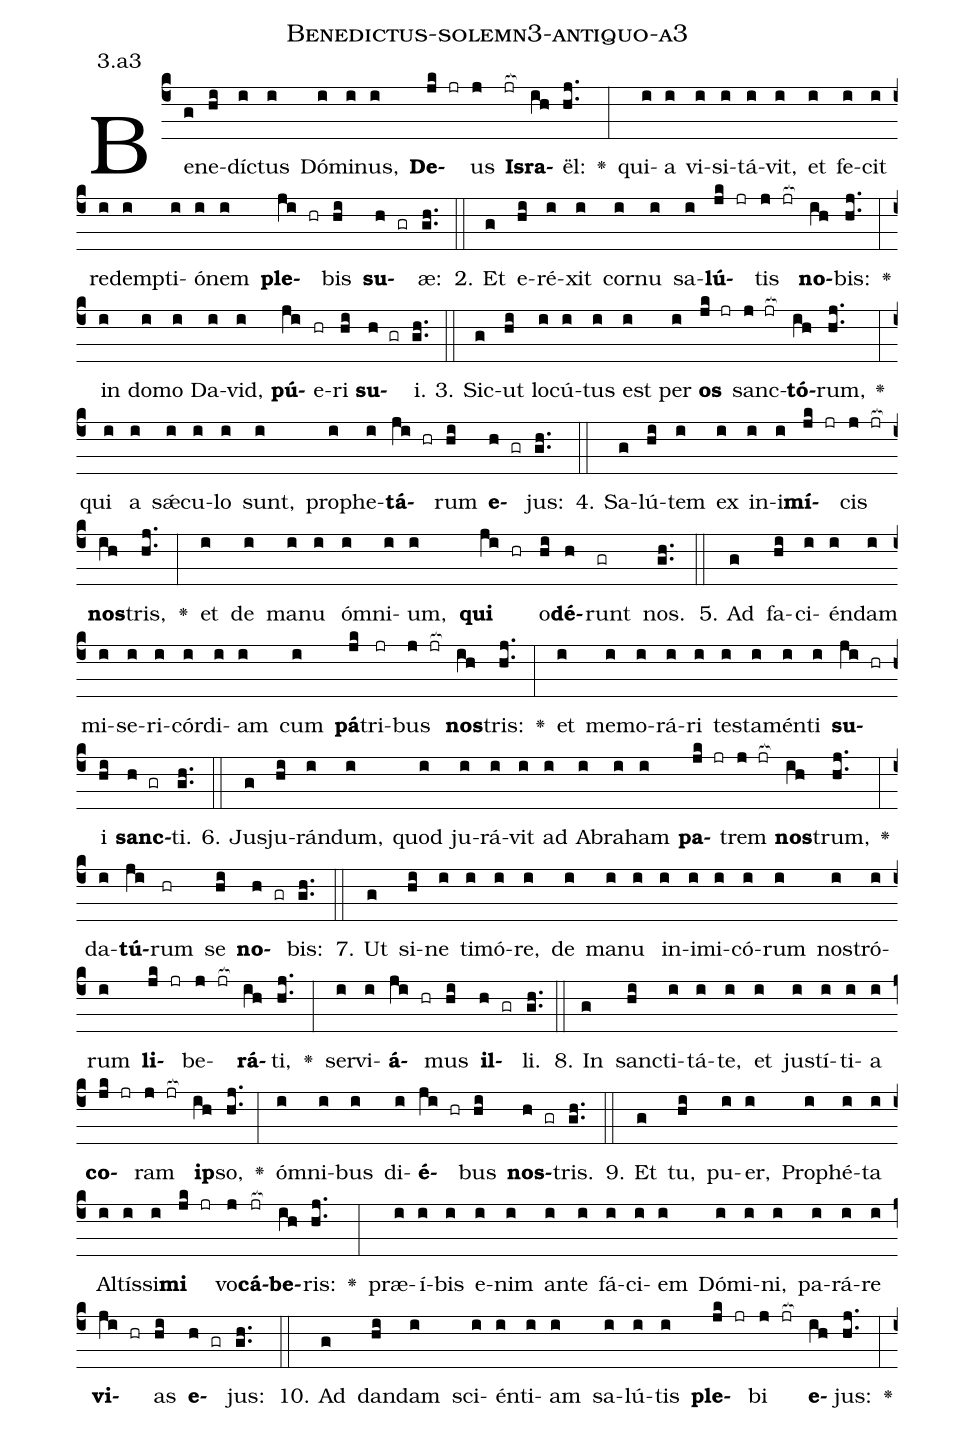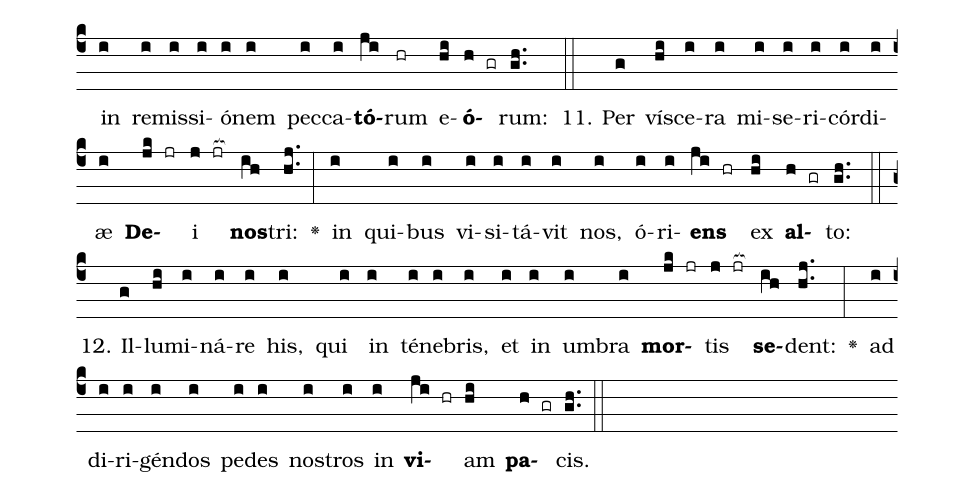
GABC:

name: Benedictus-solemn3-antiquo-a3;
annotation: 3.a3;
%%
(c4)Be(g)ne(hi)díc(i)tus(i) Dó(i)mi(i)nus,(i) <b>De</b>(jk jr)us(j) <b>Is</b>(jr[ocb:1{])<b>ra</b>(ih[ocb:0}])ël:(hj..) <v>\greheightstar</v>(:) qui(i)a(i) vi(i)si(i)tá(i)vit,(i) et(i) fe(i)cit(i) red(i)emp(i)ti(i)ó(i)nem(i) <b>ple</b>(ji hr)bis(hi) <b>su</b>(h gr)æ:(gh..) (::)
2. Et(g) e(hi)ré(i)xit(i) cor(i)nu(i) sa(i)<b>lú</b>(jk jr)tis(j jr[ocb:1{]) <b>no</b>(ih[ocb:0}])bis:(hj..) <v>\greheightstar</v>(:) in(i) do(i)mo(i) Da(i)vid,(i) <b>pú</b>(ji)e(hr)ri(hi) <b>su</b>(h gr)i.(gh..) (::)
3. Sic(g)ut(hi) lo(i)cú(i)tus(i) est(i) per(i) <b>os</b>(jk jr) sanc(j jr[ocb:1{])<b>tó</b>(ih[ocb:0}])rum,(hj..) <v>\greheightstar</v>(:) qui(i) a(i) sǽ(i)cu(i)lo(i) sunt,(i) pro(i)phe(i)<b>tá</b>(ji hr)rum(hi) <b>e</b>(h gr)jus:(gh..) (::)
4. Sa(g)lú(hi)tem(i) ex(i) in(i)i(i)<b>mí</b>(jk jr)cis(j jr[ocb:1{]) <b>nos</b>(ih[ocb:0}])tris,(hj..) <v>\greheightstar</v>(:) et(i) de(i) ma(i)nu(i) óm(i)ni(i)um,(i) <b>qui</b>(ji hr) o(hi)<b>dé</b>(h)runt(gr) nos.(gh..) (::)
5. Ad(g) fa(hi)ci(i)én(i)dam(i) mi(i)se(i)ri(i)cór(i)di(i)am(i) cum(i) <b>pá</b>(jk)tri(jr)bus(j jr[ocb:1{]) <b>nos</b>(ih[ocb:0}])tris:(hj..) <v>\greheightstar</v>(:) et(i) me(i)mo(i)rá(i)ri(i) tes(i)ta(i)mén(i)ti(i) <b>su</b>(ji hr)i(hi) <b>sanc</b>(h gr)ti.(gh..) (::)
6. Ju(g)sju(hi)rán(i)dum,(i) quod(i) ju(i)rá(i)vit(i) ad(i) A(i)bra(i)ham(i) <b>pa</b>(jk jr)trem(j jr[ocb:1{]) <b>nos</b>(ih[ocb:0}])trum,(hj..) <v>\greheightstar</v>(:) da(i)<b>tú</b>(ji)rum(hr) se(hi) <b>no</b>(h gr)bis:(gh..) (::)
7. Ut(g) si(hi)ne(i) ti(i)mó(i)re,(i) de(i) ma(i)nu(i) in(i)i(i)mi(i)có(i)rum(i) nos(i)tró(i)rum(i) <b>li</b>(jk jr)be(j jr[ocb:1{])<b>rá</b>(ih[ocb:0}])ti,(hj..) <v>\greheightstar</v>(:) ser(i)vi(i)<b>á</b>(ji hr)mus(hi) <b>il</b>(h gr)li.(gh..) (::)
8. In(g) sanc(hi)ti(i)tá(i)te,(i) et(i) jus(i)tí(i)ti(i)a(i) <b>co</b>(jk jr)ram(j jr[ocb:1{]) <b>ip</b>(ih[ocb:0}])so,(hj..) <v>\greheightstar</v>(:) óm(i)ni(i)bus(i) di(i)<b>é</b>(ji hr)bus(hi) <b>nos</b>(h gr)tris.(gh..) (::)
9. Et(g) tu,(hi) pu(i)er,(i) Pro(i)phé(i)ta(i) Al(i)tís(i)si(i)<b>mi</b>(jk jr) vo(j)<b>cá</b>(jr[ocb:1{])<b>be</b>(ih[ocb:0}])ris:(hj..) <v>\greheightstar</v>(:) præ(i)í(i)bis(i) e(i)nim(i) an(i)te(i) fá(i)ci(i)em(i) Dó(i)mi(i)ni,(i) pa(i)rá(i)re(i) <b>vi</b>(ji hr)as(hi) <b>e</b>(h gr)jus:(gh..) (::)
10. Ad(g) dan(hi)dam(i) sci(i)én(i)ti(i)am(i) sa(i)lú(i)tis(i) <b>ple</b>(jk jr)bi(j jr[ocb:1{]) <b>e</b>(ih[ocb:0}])jus:(hj..) <v>\greheightstar</v>(:) in(i) re(i)mis(i)si(i)ó(i)nem(i) pec(i)ca(i)<b>tó</b>(ji)rum(hr) e(hi)<b>ó</b>(h gr)rum:(gh..) (::)
11. Per(g) ví(hi)sce(i)ra(i) mi(i)se(i)ri(i)cór(i)di(i)æ(i) <b>De</b>(jk jr)i(j jr[ocb:1{]) <b>nos</b>(ih[ocb:0}])tri:(hj..) <v>\greheightstar</v>(:) in(i) qui(i)bus(i) vi(i)si(i)tá(i)vit(i) nos,(i) ó(i)ri(i)<b>ens</b>(ji hr) ex(hi) <b>al</b>(h gr)to:(gh..) (::)
12. Il(g)lu(hi)mi(i)ná(i)re(i) his,(i) qui(i) in(i) té(i)ne(i)bris,(i) et(i) in(i) um(i)bra(i) <b>mor</b>(jk jr)tis(j jr[ocb:1{]) <b>se</b>(ih[ocb:0}])dent:(hj..) <v>\greheightstar</v>(:) ad(i) di(i)ri(i)gén(i)dos(i) pe(i)des(i) nos(i)tros(i) in(i) <b>vi</b>(ji hr)am(hi) <b>pa</b>(h gr)cis.(gh..) (::)
